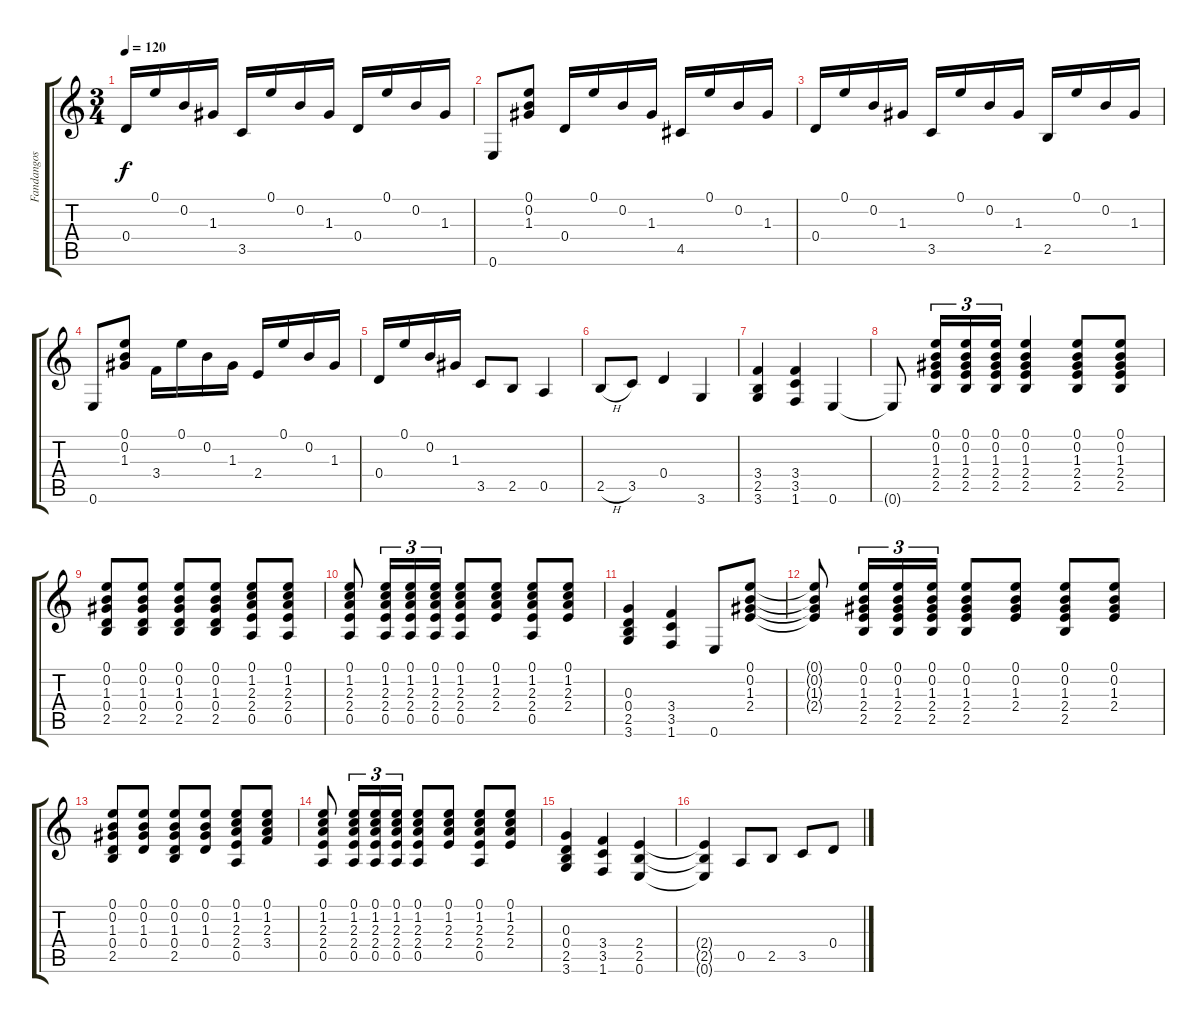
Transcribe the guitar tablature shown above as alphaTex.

\track ("Fandangos" "Fandangos") {instrument acousticguitarnylon}
\staff {score tabs}
\tuning (E4 B3 G3 D3 A2 E2) {hide}
\ts (3 4)
\tempo 120
\clef g2
\ks c
0.4.16{dy f} 0.1.16 0.2.16 1.3.16 3.5.16 0.1.16 0.2.16 1.3.16 0.4.16 0.1.16 0.2.16 1.3.16 |
0.6.8 (0.1 0.2 1.3).8 0.4.16 0.1.16 0.2.16 1.3.16 4.5.16 0.1.16 0.2.16 1.3.16 |
0.4.16 0.1.16 0.2.16 1.3.16 3.5.16 0.1.16 0.2.16 1.3.16 2.5.16 0.1.16 0.2.16 1.3.16 |
0.6.8 (0.1 0.2 1.3).8 3.4.16 0.1.16 0.2.16 1.3.16 2.4.16 0.1.16 0.2.16 1.3.16 |
0.4.16 0.1.16 0.2.16 1.3.16 3.5.8 2.5.8 0.5.4 |
2.5{h}.8 3.5.8 0.4.4 3.6.4 |
(3.4 2.5 3.6).4 (3.4 3.5 1.6).4 0.6.4 |
0.6{t}.8 (0.1 0.2 1.3 2.4 2.5).16{tu (3 2)} (0.1 0.2 1.3 2.4 2.5).16{tu (3 2)} (0.1 0.2 1.3 2.4 2.5).16{tu (3 2)} (0.1 0.2 1.3 2.4 2.5).4 (0.1 0.2 1.3 2.4 2.5).8 (0.1 0.2 1.3 2.4 2.5).8 |
(0.1 0.2 1.3 0.4 2.5).8 (0.1 0.2 1.3 0.4 2.5).8 (0.1 0.2 1.3 0.4 2.5).8 (0.1 0.2 1.3 0.4 2.5).8 (0.1 1.2 2.3 2.4 0.5).8 (0.1 1.2 2.3 2.4 0.5).8 |
(0.1 1.2 2.3 2.4 0.5).8 (0.1 1.2 2.3 2.4 0.5).16{tu (3 2)} (0.1 1.2 2.3 2.4 0.5).16{tu (3 2)} (0.1 1.2 2.3 2.4 0.5).16{tu (3 2)} (0.1 1.2 2.3 2.4 0.5).8 (0.1 1.2 2.3 2.4).8 (0.1 1.2 2.3 2.4 0.5).8 (0.1 1.2 2.3 2.4).8 |
(0.3 0.4 2.5 3.6).4 (3.4 3.5 1.6).4 0.6.8 (0.1 0.2 1.3 2.4).8 |
(0.1{t} 0.2{t} 1.3{t} 2.4{t}).8 (0.1 0.2 1.3 2.4 2.5).16{tu (3 2)} (0.1 0.2 1.3 2.4 2.5).16{tu (3 2)} (0.1 0.2 1.3 2.4 2.5).16{tu (3 2)} (0.1 0.2 1.3 2.4 2.5).8 (0.1 0.2 1.3 2.4).8 (0.1 0.2 1.3 2.4 2.5).8 (0.1 0.2 1.3 2.4).8 |
(0.1 0.2 1.3 0.4 2.5).8 (0.1 0.2 1.3 0.4).8 (0.1 0.2 1.3 0.4 2.5).8 (0.1 0.2 1.3 0.4).8 (0.1 1.2 2.3 2.4 0.5).8 (0.1 1.2 2.3 3.4).8 |
(0.1 1.2 2.3 2.4 0.5).8 (0.1 1.2 2.3 2.4 0.5).16{tu (3 2)} (0.1 1.2 2.3 2.4 0.5).16{tu (3 2)} (0.1 1.2 2.3 2.4 0.5).16{tu (3 2)} (0.1 1.2 2.3 2.4 0.5).8 (0.1 1.2 2.3 2.4).8 (0.1 1.2 2.3 2.4 0.5).8 (0.1 1.2 2.3 2.4).8 |
(0.3 0.4 2.5 3.6).4 (3.4 3.5 1.6).4 (2.4 2.5 0.6).4 |
(2.4{t} 2.5{t} 0.6{t}).4 0.5.8 2.5.8 3.5.8 0.4.8
